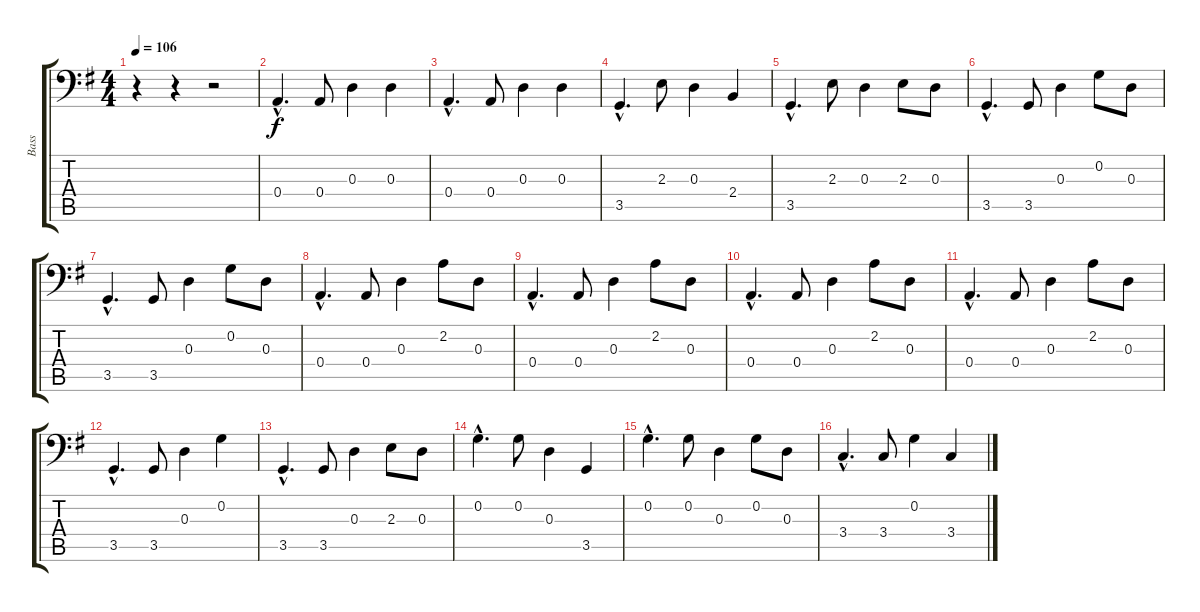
\track ("Bass" "Bass") {instrument acousticbass}
\staff {score tabs}
\tuning (C3 G2 D2 A1 E1 B0) {hide}
\ts (4 4)
\tempo 106
\clef f4
\ks g
r.4{dy f instrument acousticbass} r.4 r.2 |
0.4{hac}.4{d} 0.4.8 0.3.4 0.3.4 |
0.4{hac}.4{d} 0.4.8 0.3.4 0.3.4 |
3.5{hac}.4{d} 2.3.8 0.3.4 2.4.4 |
3.5{hac}.4{d} 2.3.8 0.3.4 2.3.8 0.3.8 |
3.5{hac}.4{d} 3.5.8 0.3.4 0.2.8 0.3.8 |
3.5{hac}.4{d} 3.5.8 0.3.4 0.2.8 0.3.8 |
0.4{hac}.4{d} 0.4.8 0.3.4 2.2.8 0.3.8 |
0.4{hac}.4{d} 0.4.8 0.3.4 2.2.8 0.3.8 |
0.4{hac}.4{d} 0.4.8 0.3.4 2.2.8 0.3.8 |
0.4{hac}.4{d} 0.4.8 0.3.4 2.2.8 0.3.8 |
3.5{hac}.4{d} 3.5.8 0.3.4 0.2.4 |
3.5{hac}.4{d} 3.5.8 0.3.4 2.3.8 0.3.8 |
0.2{hac}.4{d} 0.2.8 0.3.4 3.5.4 |
0.2{hac}.4{d} 0.2.8 0.3.4 0.2.8 0.3.8 |
3.4{hac}.4{d} 3.4.8 0.2.4 3.4.4
